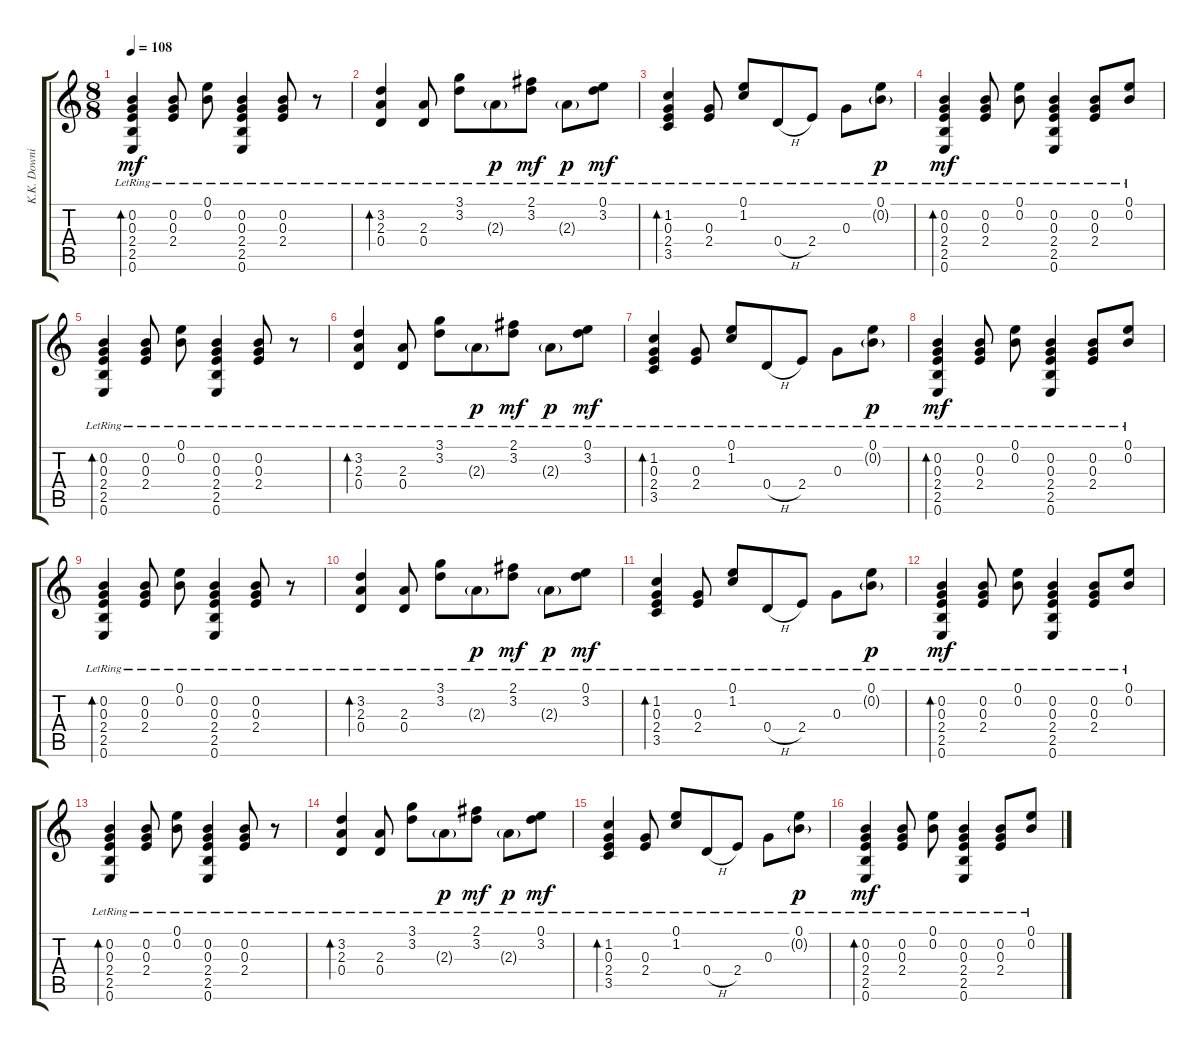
\track ("K.K. Downing" "K.K. Downi") {instrument distortionguitar}
\staff {score tabs}
\tuning (E4 B3 G3 D3 A2 E2) {hide}
\ts (8 8)
\tempo 108
\clef g2
\ks c
(0.2{lr} 0.3{lr} 2.4{lr} 2.5{lr} 0.6{lr}).4{bd 60 dy mf} (0.2{lr} 0.3{lr} 2.4{lr}).8 (0.1{lr} 0.2{lr}).8 (0.2{lr} 0.3{lr} 2.4{lr} 2.5{lr} 0.6{lr}).4 (0.2{lr} 0.3{lr} 2.4{lr}).8 r.8 |
(3.2{lr} 2.3{lr} 0.4{lr}).4{bd 60} (2.3{lr} 0.4{lr}).8 (3.1{lr} 3.2{lr}).8 2.3{g lr}.8{dy p} (2.1{lr} 3.2{lr}).8{dy mf} 2.3{g lr}.8{dy p} (0.1{lr} 3.2{lr}).8{dy mf} |
(1.2{lr} 0.3{lr} 2.4{lr} 3.5{lr}).4{bd 60} (0.3{lr} 2.4{lr}).8 (0.1{lr} 1.2{lr}).8 0.4{h lr}.8 2.4{lr}.8 0.3{lr}.8 (0.1{lr} 0.2{g lr}).8{dy p} |
(0.2{lr} 0.3{lr} 2.4{lr} 2.5{lr} 0.6{lr}).4{bd 60 dy mf} (0.2{lr} 0.3{lr} 2.4{lr}).8 (0.1{lr} 0.2{lr}).8 (0.2{lr} 0.3{lr} 2.4{lr} 2.5{lr} 0.6{lr}).4 (0.2{lr} 0.3{lr} 2.4{lr}).8 (0.1{lr} 0.2{lr}).8 |
(0.2{lr} 0.3{lr} 2.4{lr} 2.5{lr} 0.6{lr}).4{bd 60} (0.2{lr} 0.3{lr} 2.4{lr}).8 (0.1{lr} 0.2{lr}).8 (0.2{lr} 0.3{lr} 2.4{lr} 2.5{lr} 0.6{lr}).4 (0.2{lr} 0.3{lr} 2.4{lr}).8 r.8 |
(3.2{lr} 2.3{lr} 0.4{lr}).4{bd 60} (2.3{lr} 0.4{lr}).8 (3.1{lr} 3.2{lr}).8 2.3{g lr}.8{dy p} (2.1{lr} 3.2{lr}).8{dy mf} 2.3{g lr}.8{dy p} (0.1{lr} 3.2{lr}).8{dy mf} |
(1.2{lr} 0.3{lr} 2.4{lr} 3.5{lr}).4{bd 60} (0.3{lr} 2.4{lr}).8 (0.1{lr} 1.2{lr}).8 0.4{h lr}.8 2.4{lr}.8 0.3{lr}.8 (0.1{lr} 0.2{g lr}).8{dy p} |
(0.2{lr} 0.3{lr} 2.4{lr} 2.5{lr} 0.6{lr}).4{bd 60 dy mf} (0.2{lr} 0.3{lr} 2.4{lr}).8 (0.1{lr} 0.2{lr}).8 (0.2{lr} 0.3{lr} 2.4{lr} 2.5{lr} 0.6{lr}).4 (0.2{lr} 0.3{lr} 2.4{lr}).8 (0.1{lr} 0.2{lr}).8 |
(0.2{lr} 0.3{lr} 2.4{lr} 2.5{lr} 0.6{lr}).4{bd 60} (0.2{lr} 0.3{lr} 2.4{lr}).8 (0.1{lr} 0.2{lr}).8 (0.2{lr} 0.3{lr} 2.4{lr} 2.5{lr} 0.6{lr}).4 (0.2{lr} 0.3{lr} 2.4{lr}).8 r.8 |
(3.2{lr} 2.3{lr} 0.4{lr}).4{bd 60} (2.3{lr} 0.4{lr}).8 (3.1{lr} 3.2{lr}).8 2.3{g lr}.8{dy p} (2.1{lr} 3.2{lr}).8{dy mf} 2.3{g lr}.8{dy p} (0.1{lr} 3.2{lr}).8{dy mf} |
(1.2{lr} 0.3{lr} 2.4{lr} 3.5{lr}).4{bd 60} (0.3{lr} 2.4{lr}).8 (0.1{lr} 1.2{lr}).8 0.4{h lr}.8 2.4{lr}.8 0.3{lr}.8 (0.1{lr} 0.2{g lr}).8{dy p} |
(0.2{lr} 0.3{lr} 2.4{lr} 2.5{lr} 0.6{lr}).4{bd 60 dy mf} (0.2{lr} 0.3{lr} 2.4{lr}).8 (0.1{lr} 0.2{lr}).8 (0.2{lr} 0.3{lr} 2.4{lr} 2.5{lr} 0.6{lr}).4 (0.2{lr} 0.3{lr} 2.4{lr}).8 (0.1{lr} 0.2{lr}).8 |
(0.2{lr} 0.3{lr} 2.4{lr} 2.5{lr} 0.6{lr}).4{bd 60} (0.2{lr} 0.3{lr} 2.4{lr}).8 (0.1{lr} 0.2{lr}).8 (0.2{lr} 0.3{lr} 2.4{lr} 2.5{lr} 0.6{lr}).4 (0.2{lr} 0.3{lr} 2.4{lr}).8 r.8 |
(3.2{lr} 2.3{lr} 0.4{lr}).4{bd 60} (2.3{lr} 0.4{lr}).8 (3.1{lr} 3.2{lr}).8 2.3{g lr}.8{dy p} (2.1{lr} 3.2{lr}).8{dy mf} 2.3{g lr}.8{dy p} (0.1{lr} 3.2{lr}).8{dy mf} |
(1.2{lr} 0.3{lr} 2.4{lr} 3.5{lr}).4{bd 60} (0.3{lr} 2.4{lr}).8 (0.1{lr} 1.2{lr}).8 0.4{h lr}.8 2.4{lr}.8 0.3{lr}.8 (0.1{lr} 0.2{g lr}).8{dy p} |
(0.2{lr} 0.3{lr} 2.4{lr} 2.5{lr} 0.6{lr}).4{bd 60 dy mf} (0.2{lr} 0.3{lr} 2.4{lr}).8 (0.1{lr} 0.2{lr}).8 (0.2{lr} 0.3{lr} 2.4{lr} 2.5{lr} 0.6{lr}).4 (0.2{lr} 0.3{lr} 2.4{lr}).8 (0.1{lr} 0.2{lr}).8
